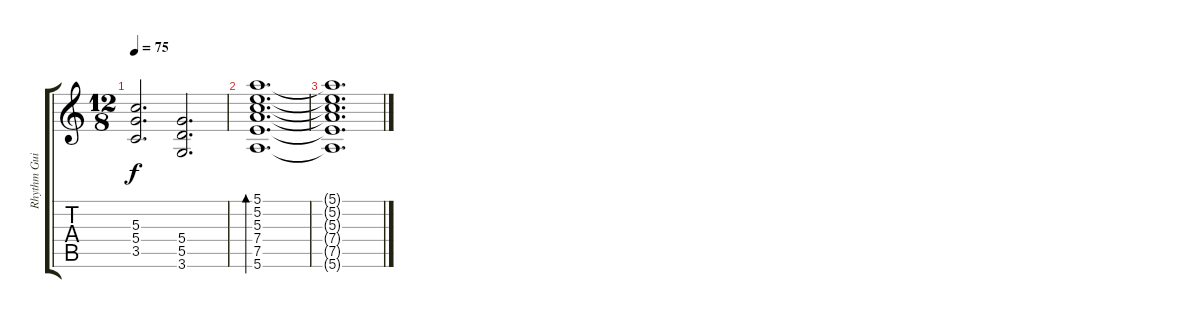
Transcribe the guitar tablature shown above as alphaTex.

\track ("Rhythm Guitar" "Rhythm Gui") {instrument distortionguitar}
\staff {score tabs}
\tuning (E4 B3 G3 D3 A2 E2) {hide}
\ts (12 8)
\tempo 75
\clef g2
\ks c
(5.3 5.4 3.5).2{d dy f} (5.4 5.5 3.6).2{d} |
(5.1 5.2 5.3 7.4 7.5 5.6).1{d bd 120} |
(5.1{t} 5.2{t} 5.3{t} 7.4{t} 7.5{t} 5.6{t}).1{d}
